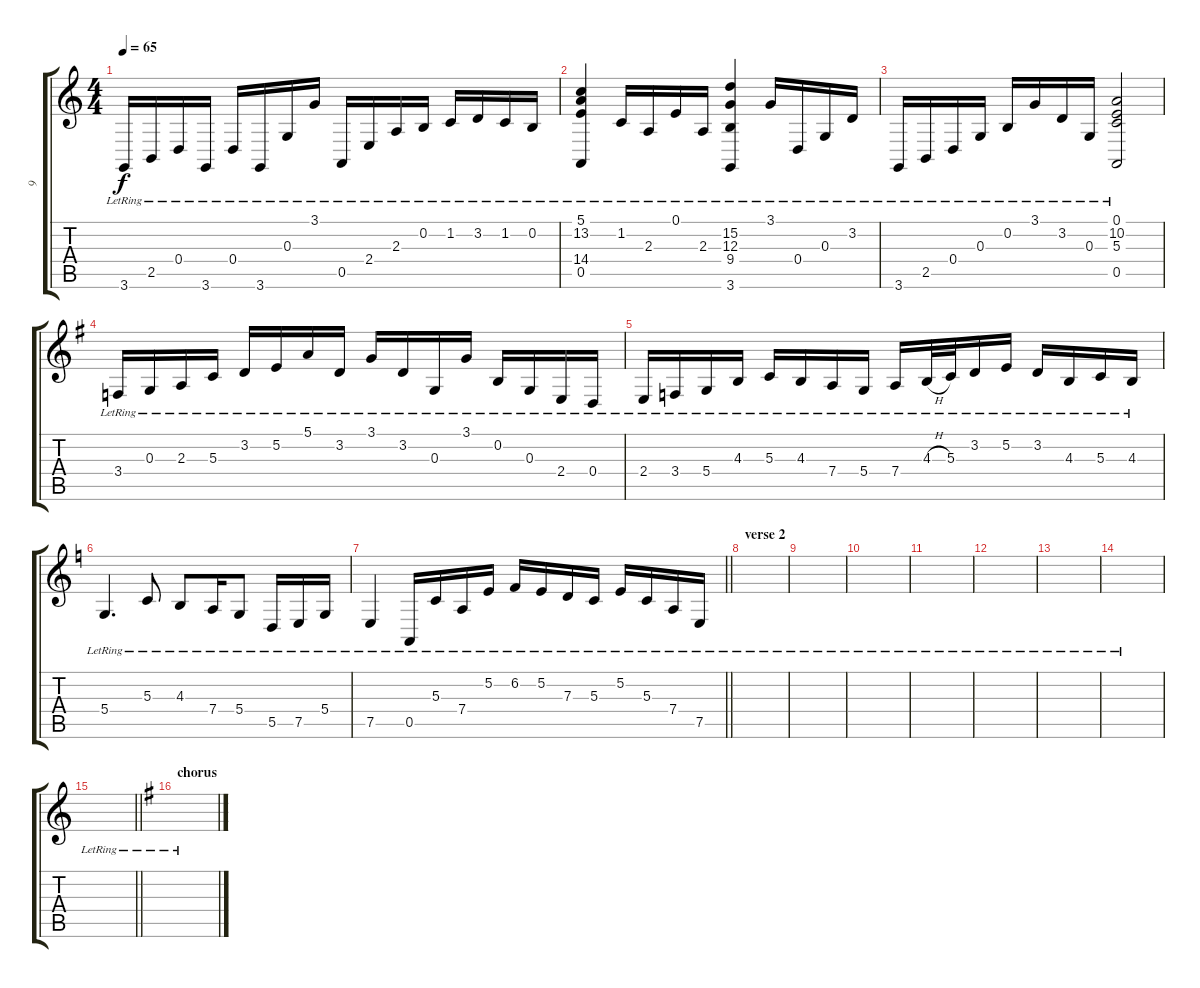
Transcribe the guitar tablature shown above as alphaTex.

\track ("9" "9") {instrument electricgrandpiano}
\staff {score tabs}
\tuning (E4 B3 G3 D3 A2 E2) {hide}
\ts (4 4)
\tempo 65
\clef g2
\ks c
3.6{lr}.16{dy f} 2.5{lr}.16 0.4{lr}.16 3.6{lr}.16 0.4{lr}.16 3.6{lr}.16 0.3{lr}.16 3.1{lr}.16 0.5{lr}.16 2.4{lr}.16 2.3{lr}.16 0.2{lr}.16 1.2{lr}.16 3.2{lr}.16 1.2{lr}.16 0.2{lr}.16 |
(5.1 13.2{lr} 14.4{lr} 0.5{lr}).4 1.2{lr}.16 2.3{lr}.16 0.1{lr}.16 2.3{lr}.16 (15.2{lr} 12.3 9.4 3.6{lr}).4 3.1{lr}.16 0.4{lr}.16 0.3{lr}.16 3.2{lr}.16 |
3.6{lr}.16 2.5{lr}.16 0.4{lr}.16 0.3{lr}.16 0.2{lr}.16 3.1{lr}.16 3.2{lr}.16 0.3{lr}.16 (0.1{lr} 10.2{lr} 5.3{lr} 0.5{lr}).2 |
\ks eminor
3.4{lr}.16 0.3{lr}.16 2.3{lr}.16 5.3{lr}.16 3.2{lr}.16 5.2{lr}.16 5.1{lr}.16 3.2{lr}.16 3.1{lr}.16 3.2{lr}.16 0.3{lr}.16 3.1{lr}.16 0.2{lr}.16 0.3{lr}.16 2.4{lr}.16 0.4{lr}.16 |
2.4{lr}.16 3.4{lr}.16 5.4{lr}.16 4.3{lr}.16 5.3{lr}.16 4.3{lr}.16 7.4{lr}.16 5.4{lr}.16 7.4{lr}.16 4.3{h lr}.32 5.3{lr}.32 3.2{lr}.16 5.2{lr}.16 3.2{lr}.16 4.3{lr}.16 5.3{lr}.16 4.3{lr}.16 |
\ks c
5.4{lr}.4{d} 5.3{lr}.8 4.3{lr}.8 7.4{lr}.16 5.4{lr}.8 5.5{lr}.16 7.5{lr}.16 5.4{lr}.16 |
\barLineRight lightlight
7.5{lr}.4 0.5{lr}.16 5.3{lr}.16 7.4{lr}.16 5.2{lr}.16 6.2{lr}.16 5.2{lr}.16 7.3{lr}.16 5.3{lr}.16 5.2{lr}.16 5.3{lr}.16 7.4{lr}.16 7.5{lr}.16 |
\section ("" "verse 2")
|
|
|
|
|
|
|
\barLineRight lightlight
|
\section ("" "chorus")
\ks eminor
